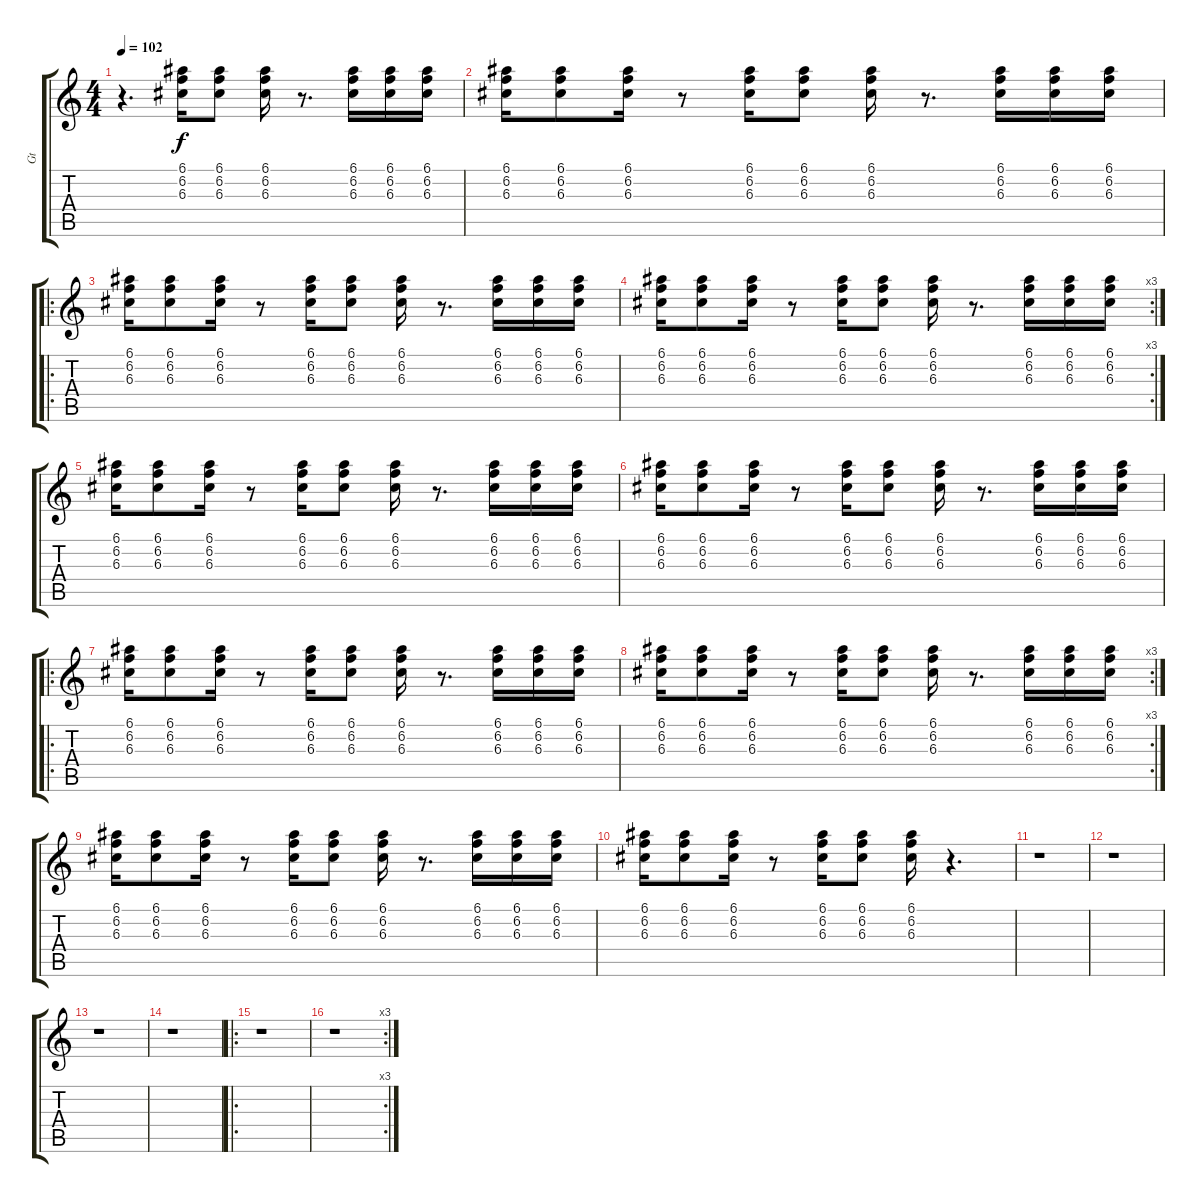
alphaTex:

\track ("Gt" "Gt") {instrument electricguitarjazz}
\staff {score tabs}
\tuning (E4 B3 G3 D3 A2 E2) {hide}
\ts (4 4)
\tempo 102
\clef g2
\ks c
r.4{d dy f} (6.1 6.2 6.3).16 (6.1 6.2 6.3).8 (6.1 6.2 6.3).16 r.8{d} (6.1 6.2 6.3).16 (6.1 6.2 6.3).16 (6.1 6.2 6.3).16 |
(6.1 6.2 6.3).16 (6.1 6.2 6.3).8 (6.1 6.2 6.3).16 r.8 (6.1 6.2 6.3).16 (6.1 6.2 6.3).8 (6.1 6.2 6.3).16 r.8{d} (6.1 6.2 6.3).16 (6.1 6.2 6.3).16 (6.1 6.2 6.3).16 |
\ro
(6.1 6.2 6.3).16 (6.1 6.2 6.3).8 (6.1 6.2 6.3).16 r.8 (6.1 6.2 6.3).16 (6.1 6.2 6.3).8 (6.1 6.2 6.3).16 r.8{d} (6.1 6.2 6.3).16 (6.1 6.2 6.3).16 (6.1 6.2 6.3).16 |
\rc 3
(6.1 6.2 6.3).16 (6.1 6.2 6.3).8 (6.1 6.2 6.3).16 r.8 (6.1 6.2 6.3).16 (6.1 6.2 6.3).8 (6.1 6.2 6.3).16 r.8{d} (6.1 6.2 6.3).16 (6.1 6.2 6.3).16 (6.1 6.2 6.3).16 |
(6.1 6.2 6.3).16 (6.1 6.2 6.3).8 (6.1 6.2 6.3).16 r.8 (6.1 6.2 6.3).16 (6.1 6.2 6.3).8 (6.1 6.2 6.3).16 r.8{d} (6.1 6.2 6.3).16 (6.1 6.2 6.3).16 (6.1 6.2 6.3).16 |
(6.1 6.2 6.3).16 (6.1 6.2 6.3).8 (6.1 6.2 6.3).16 r.8 (6.1 6.2 6.3).16 (6.1 6.2 6.3).8 (6.1 6.2 6.3).16 r.8{d} (6.1 6.2 6.3).16 (6.1 6.2 6.3).16 (6.1 6.2 6.3).16 |
\ro
(6.1 6.2 6.3).16 (6.1 6.2 6.3).8 (6.1 6.2 6.3).16 r.8 (6.1 6.2 6.3).16 (6.1 6.2 6.3).8 (6.1 6.2 6.3).16 r.8{d} (6.1 6.2 6.3).16 (6.1 6.2 6.3).16 (6.1 6.2 6.3).16 |
\rc 3
(6.1 6.2 6.3).16 (6.1 6.2 6.3).8 (6.1 6.2 6.3).16 r.8 (6.1 6.2 6.3).16 (6.1 6.2 6.3).8 (6.1 6.2 6.3).16 r.8{d} (6.1 6.2 6.3).16 (6.1 6.2 6.3).16 (6.1 6.2 6.3).16 |
(6.1 6.2 6.3).16 (6.1 6.2 6.3).8 (6.1 6.2 6.3).16 r.8 (6.1 6.2 6.3).16 (6.1 6.2 6.3).8 (6.1 6.2 6.3).16 r.8{d} (6.1 6.2 6.3).16 (6.1 6.2 6.3).16 (6.1 6.2 6.3).16 |
(6.1 6.2 6.3).16 (6.1 6.2 6.3).8 (6.1 6.2 6.3).16 r.8 (6.1 6.2 6.3).16 (6.1 6.2 6.3).8 (6.1 6.2 6.3).16 r.4{d} |
r.1 |
r.1 |
r.1 |
r.1 |
\ro
r.1 |
\rc 3
r.1
